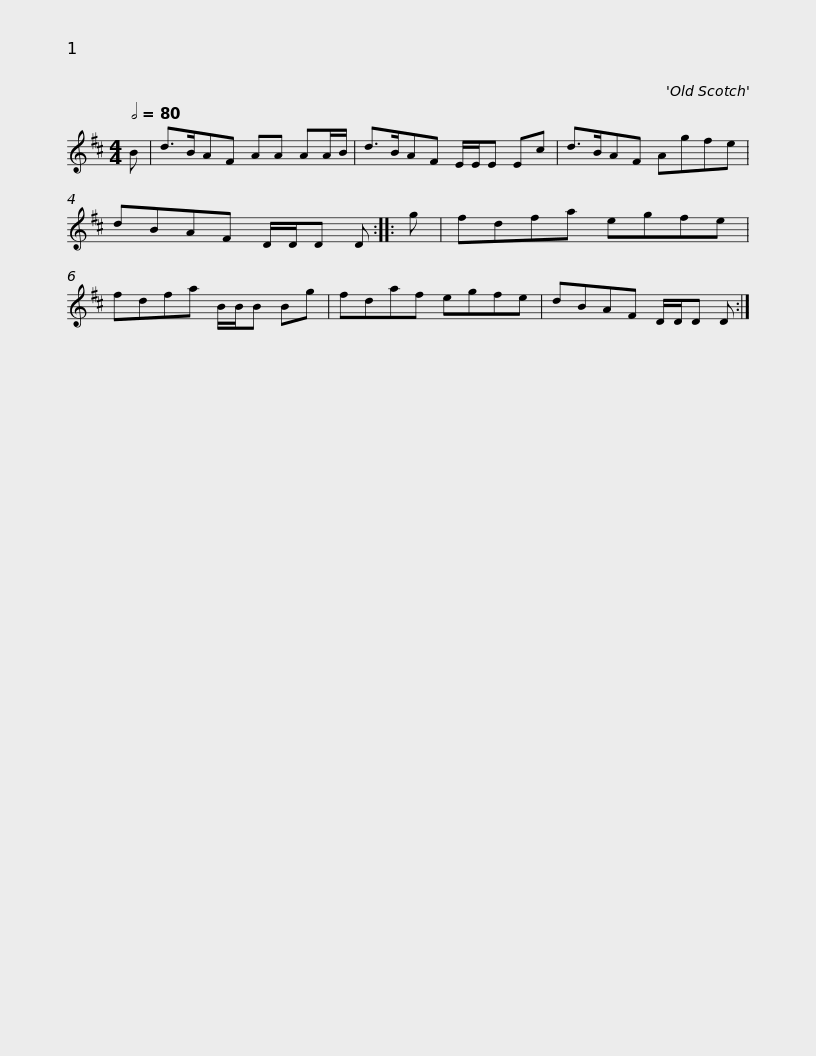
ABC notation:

X:1
L:1/8
Q:1/2=80
M:4/4
I:linebreak $
K:D
V:1 treble
V:1
 B | d>BAF AA AA/B/ | d>BAF E/E/E Ec | d>BAF Agfe | dBAF D/D/D D :: %5
 g |$ fdfa egfe | fdfa B/B/B Bg | fdaf egfe | dBAF D/D/D D :| %10
